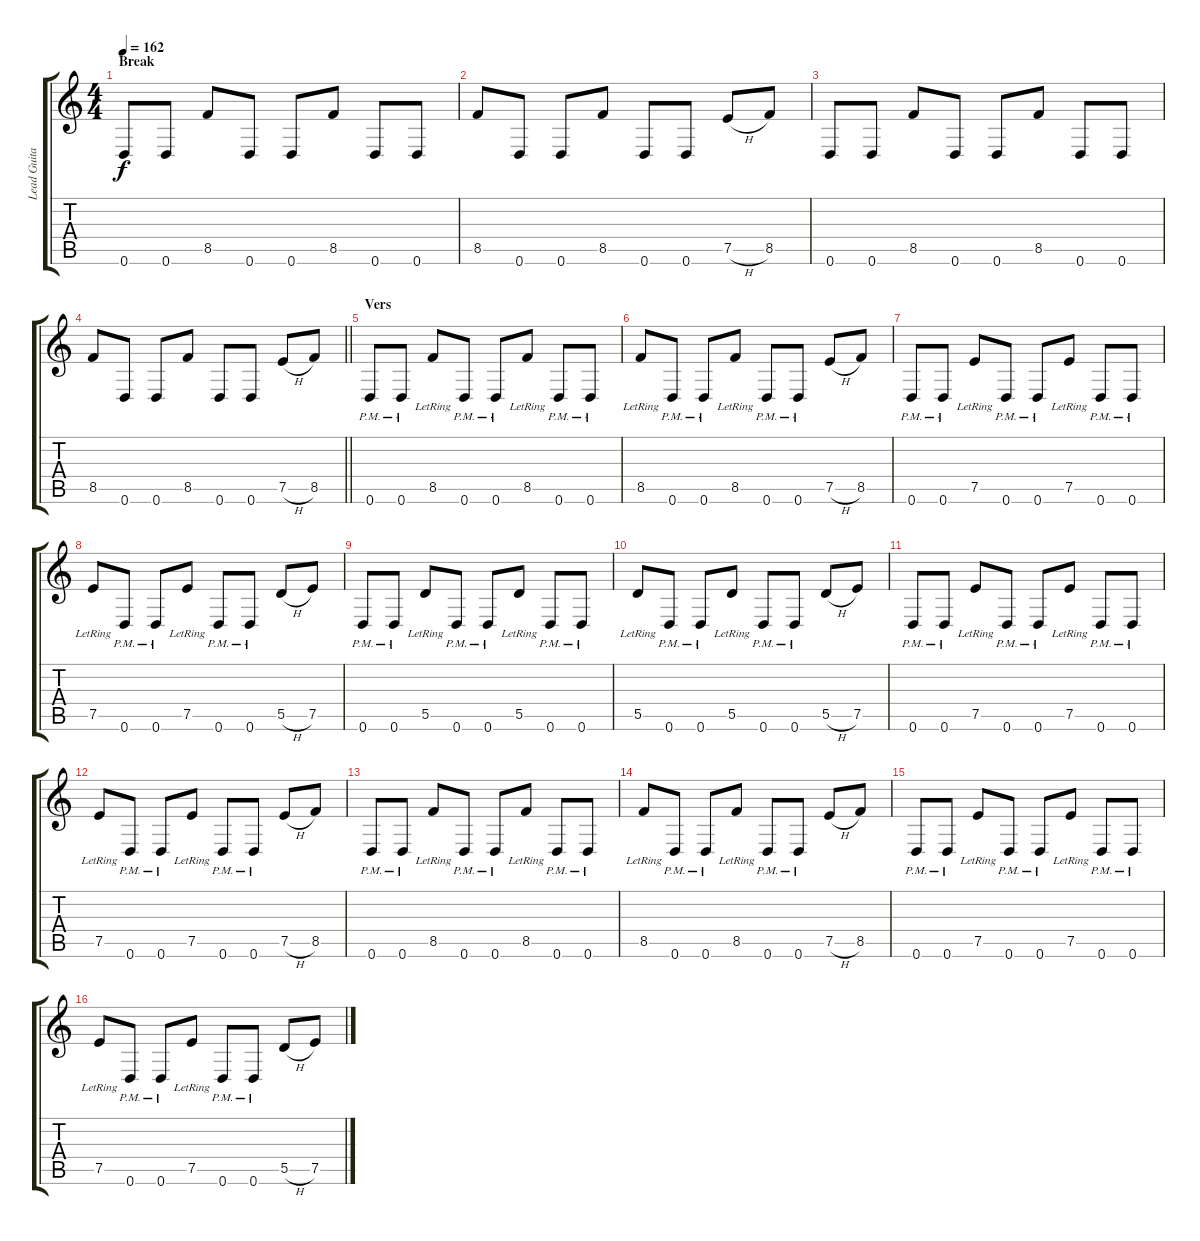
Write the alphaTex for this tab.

\track ("Lead Guitar " "Lead Guita") {instrument distortionguitar}
\staff {score tabs}
\tuning (E4 B3 G3 D3 A2 D2) {hide}
\ts (4 4)
\section ("" "Break")
\tempo 162
\clef g2
\ks c
0.6.8{dy f} 0.6.8 8.5.8 0.6.8 0.6.8 8.5.8 0.6.8 0.6.8 |
8.5.8 0.6.8 0.6.8 8.5.8 0.6.8 0.6.8 7.5{h}.8 8.5.8 |
0.6.8 0.6.8 8.5.8 0.6.8 0.6.8 8.5.8 0.6.8 0.6.8 |
\barLineRight lightlight
8.5.8 0.6.8 0.6.8 8.5.8 0.6.8 0.6.8 7.5{h}.8 8.5.8 |
\section ("" "Vers")
0.6{pm}.8 0.6{pm}.8 8.5{lr}.8 0.6{pm}.8 0.6{pm}.8 8.5{lr}.8 0.6{pm}.8 0.6{pm}.8 |
8.5{lr}.8 0.6{pm}.8 0.6{pm}.8 8.5{lr}.8 0.6{pm}.8 0.6{pm}.8 7.5{h}.8 8.5.8 |
0.6{pm}.8 0.6{pm}.8 7.5{lr}.8 0.6{pm}.8 0.6{pm}.8 7.5{lr}.8 0.6{pm}.8 0.6{pm}.8 |
7.5{lr}.8 0.6{pm}.8 0.6{pm}.8 7.5{lr}.8 0.6{pm}.8 0.6{pm}.8 5.5{h}.8 7.5.8 |
0.6{pm}.8 0.6{pm}.8 5.5{lr}.8 0.6{pm}.8 0.6{pm}.8 5.5{lr}.8 0.6{pm}.8 0.6{pm}.8 |
5.5{lr}.8 0.6{pm}.8 0.6{pm}.8 5.5{lr}.8 0.6{pm}.8 0.6{pm}.8 5.5{h}.8 7.5.8 |
0.6{pm}.8 0.6{pm}.8 7.5{lr}.8 0.6{pm}.8 0.6{pm}.8 7.5{lr}.8 0.6{pm}.8 0.6{pm}.8 |
7.5{lr}.8 0.6{pm}.8 0.6{pm}.8 7.5{lr}.8 0.6{pm}.8 0.6{pm}.8 7.5{h}.8 8.5.8 |
0.6{pm}.8 0.6{pm}.8 8.5{lr}.8 0.6{pm}.8 0.6{pm}.8 8.5{lr}.8 0.6{pm}.8 0.6{pm}.8 |
8.5{lr}.8 0.6{pm}.8 0.6{pm}.8 8.5{lr}.8 0.6{pm}.8 0.6{pm}.8 7.5{h}.8 8.5.8 |
0.6{pm}.8 0.6{pm}.8 7.5{lr}.8 0.6{pm}.8 0.6{pm}.8 7.5{lr}.8 0.6{pm}.8 0.6{pm}.8 |
7.5{lr}.8 0.6{pm}.8 0.6{pm}.8 7.5{lr}.8 0.6{pm}.8 0.6{pm}.8 5.5{h}.8 7.5.8
